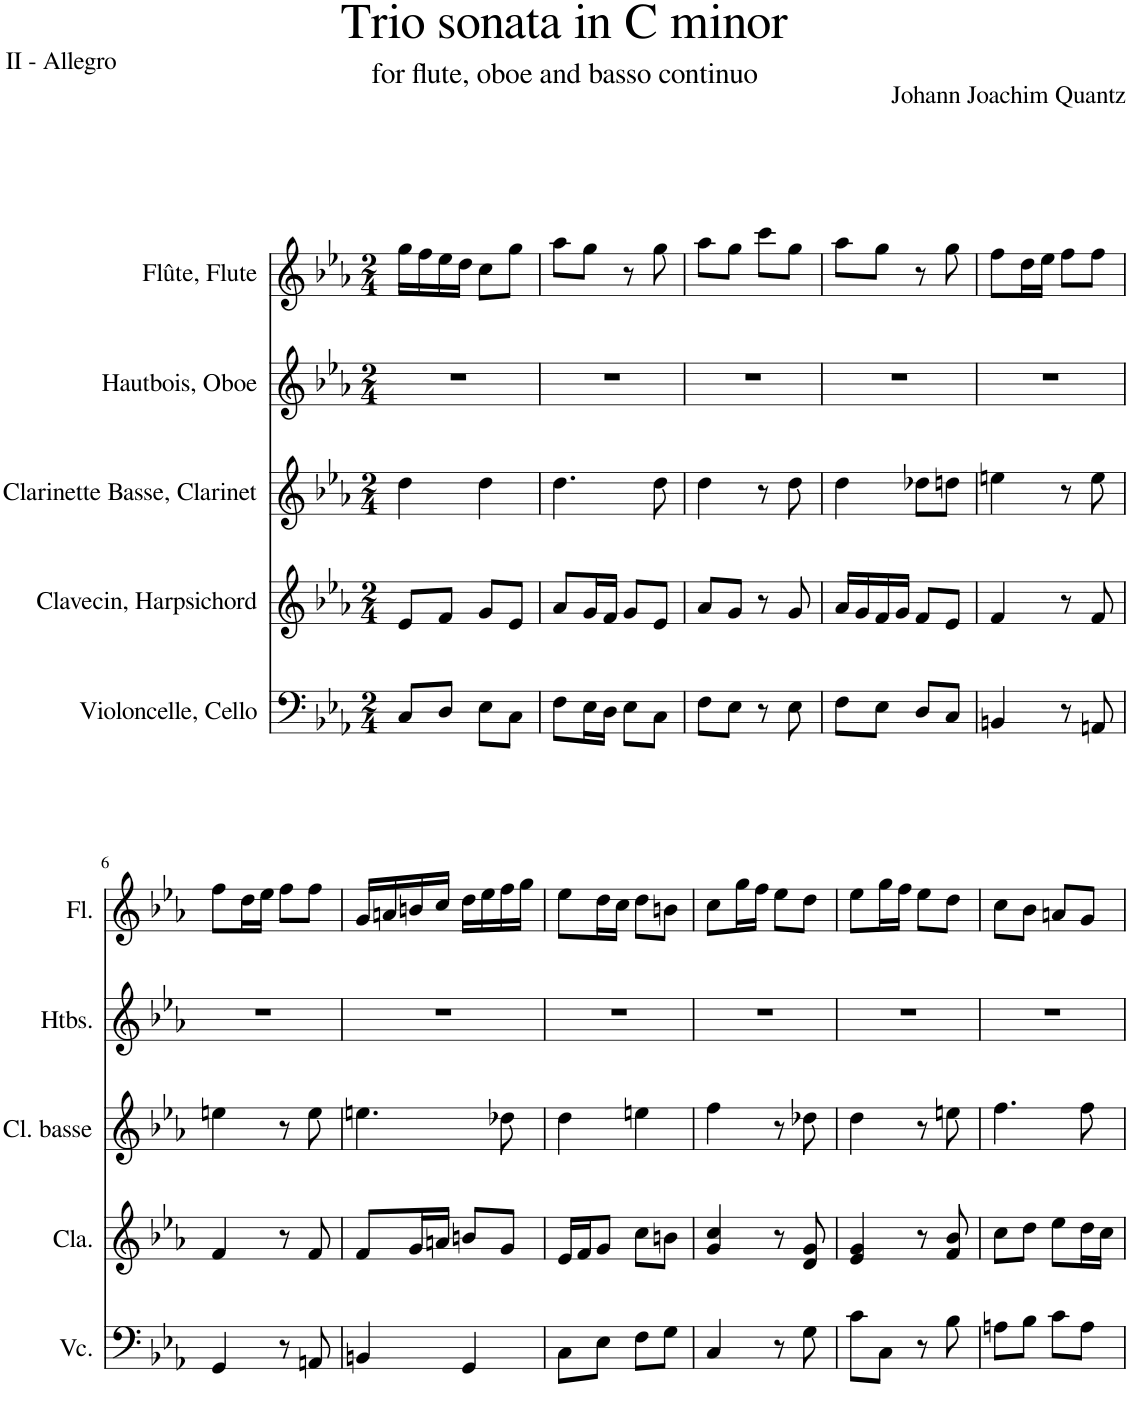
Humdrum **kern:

**kern	**kern	**kern	**kern	**kern
*part5	*part4	*part3	*part2	*part1
*staff5	*staff4	*staff3	*staff2	*staff1
*I"Violoncelle, Cello	*I"Clavecin, Harpsichord	*I"Clarinette Basse, Clarinet	*I"Hautbois, Oboe	*I"Flûte, Flute
*I'Vc.	*I'Cla.	*I'Cl. basse	*I'Htbs.	*I'Fl.
*clefF4	*clefG2	*clefG2	*clefG2	*clefG2
*	*	*Trd8c14	*	*
*k[b-e-a-]	*k[b-e-a-]	*k[b-e-a-]	*k[b-e-a-]	*k[b-e-a-]
*M2/4	*M2/4	*M2/4	*M2/4	*M2/4
=1	=1	=1	=1	=1
8C/L	8e-/L	4dd\	2r	16gg\LL
.	.	.	.	16ff\
8D/J	8f/J	.	.	16ee-\
.	.	.	.	16dd\JJ
8E-\L	8g/L	4dd\	.	8cc\L
8C\J	8e-/J	.	.	8gg\J
=2	=2	=2	=2	=2
8F\L	8a-/L	4.dd\	2r	8aa-\L
16E-\L	16g/L	.	.	8gg\J
16D\JJ	16f/JJ	.	.	.
8E-\L	8g/L	.	.	8r
8C\J	8e-/J	8dd\	.	8gg\
=3	=3	=3	=3	=3
8F\L	8a-/L	4dd\	2r	8aa-\L
8E-\J	8g/J	.	.	8gg\J
8r	8r	8r	.	8ccc\L
8E-\	8g/	8dd\	.	8gg\J
=4	=4	=4	=4	=4
8F\L	16a-/LL	4dd\	2r	8aa-\L
.	16g/	.	.	.
8E-\J	16f/	.	.	8gg\J
.	16g/JJ	.	.	.
8D/L	8f/L	8dd-X\L	.	8r
8C/J	8e-/J	8ddn\J	.	8gg\
=5	=5	=5	=5	=5
4BBn/	4f/	4een\	2r	8ff\L
.	.	.	.	16dd\L
.	.	.	.	16ee-\JJ
8r	8r	8r	.	8ff\L
8AAn/	8f/	8ee\	.	8ff\J
!!LO:LB:g=z
=6	=6	=6	=6	=6
4GG/	4f/	4een\	2r	8ff\L
.	.	.	.	16dd\L
.	.	.	.	16ee-\JJ
8r	8r	8r	.	8ff\L
8AAn/	8f/	8ee\	.	8ff\J
=7	=7	=7	=7	=7
4BBn/	8f/L	4.een\	2r	16g/LL
.	.	.	.	16an/
.	16g/L	.	.	16bn/
.	16an/JJ	.	.	16cc/JJ
4GG/	8bn/L	.	.	16dd\LL
.	.	.	.	16ee-\
.	8g/J	8dd-X\	.	16ff\
.	.	.	.	16gg\JJ
=8	=8	=8	=8	=8
8C\L	16e-/LL	4dd\	2r	8ee-\L
.	16f/J	.	.	.
8E-\J	8g/J	.	.	16dd\L
.	.	.	.	16cc\JJ
8F\L	8cc\L	4een\	.	8dd\L
8G\J	8bn\J	.	.	8bn\J
=9	=9	=9	=9	=9
4C/	4g/ 4cc/	4ff\	2r	8cc\L
.	.	.	.	16gg\L
.	.	.	.	16ff\JJ
8r	8r	8r	.	8ee-\L
8G\	8d/ 8g/	8dd-X\	.	8dd\J
=10	=10	=10	=10	=10
8c\L	4e-/ 4g/	4dd\	2r	8ee-\L
8C\J	.	.	.	16gg\L
.	.	.	.	16ff\JJ
8r	8r	8r	.	8ee-\L
8B-\	8f/ 8b-/	8een\	.	8dd\J
=11	=11	=11	=11	=11
8An\L	8cc\L	4.ff\	2r	8cc\L
8B-\J	8dd\J	.	.	8b-\J
8c\L	8ee-\L	.	.	8an/L
8A\J	16dd\L	8ff\	.	8g/J
.	16cc\JJ	.	.	.
=	=	=	=	=
*-	*-	*-	*-	*-
